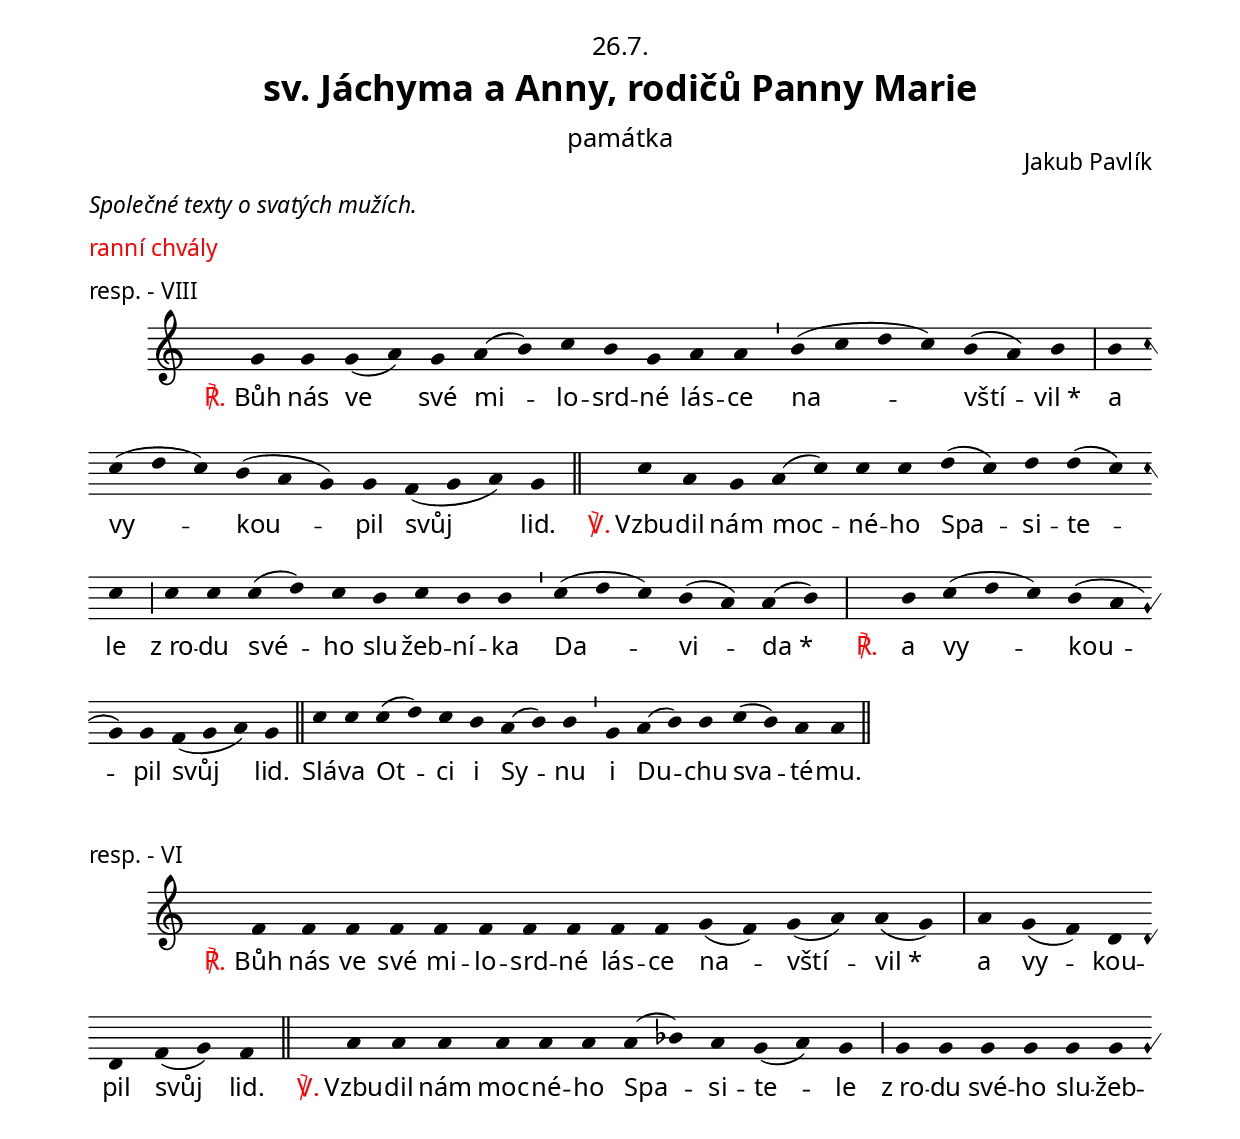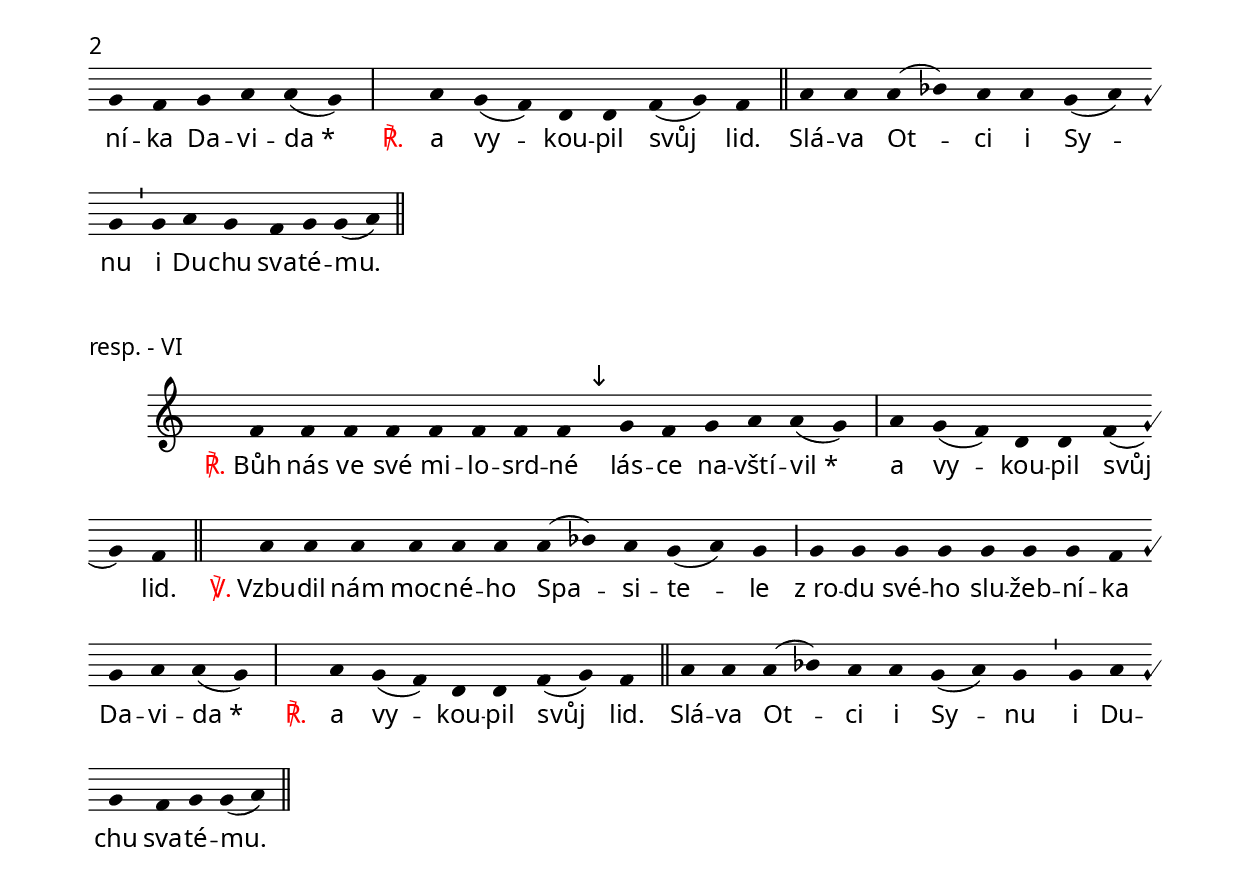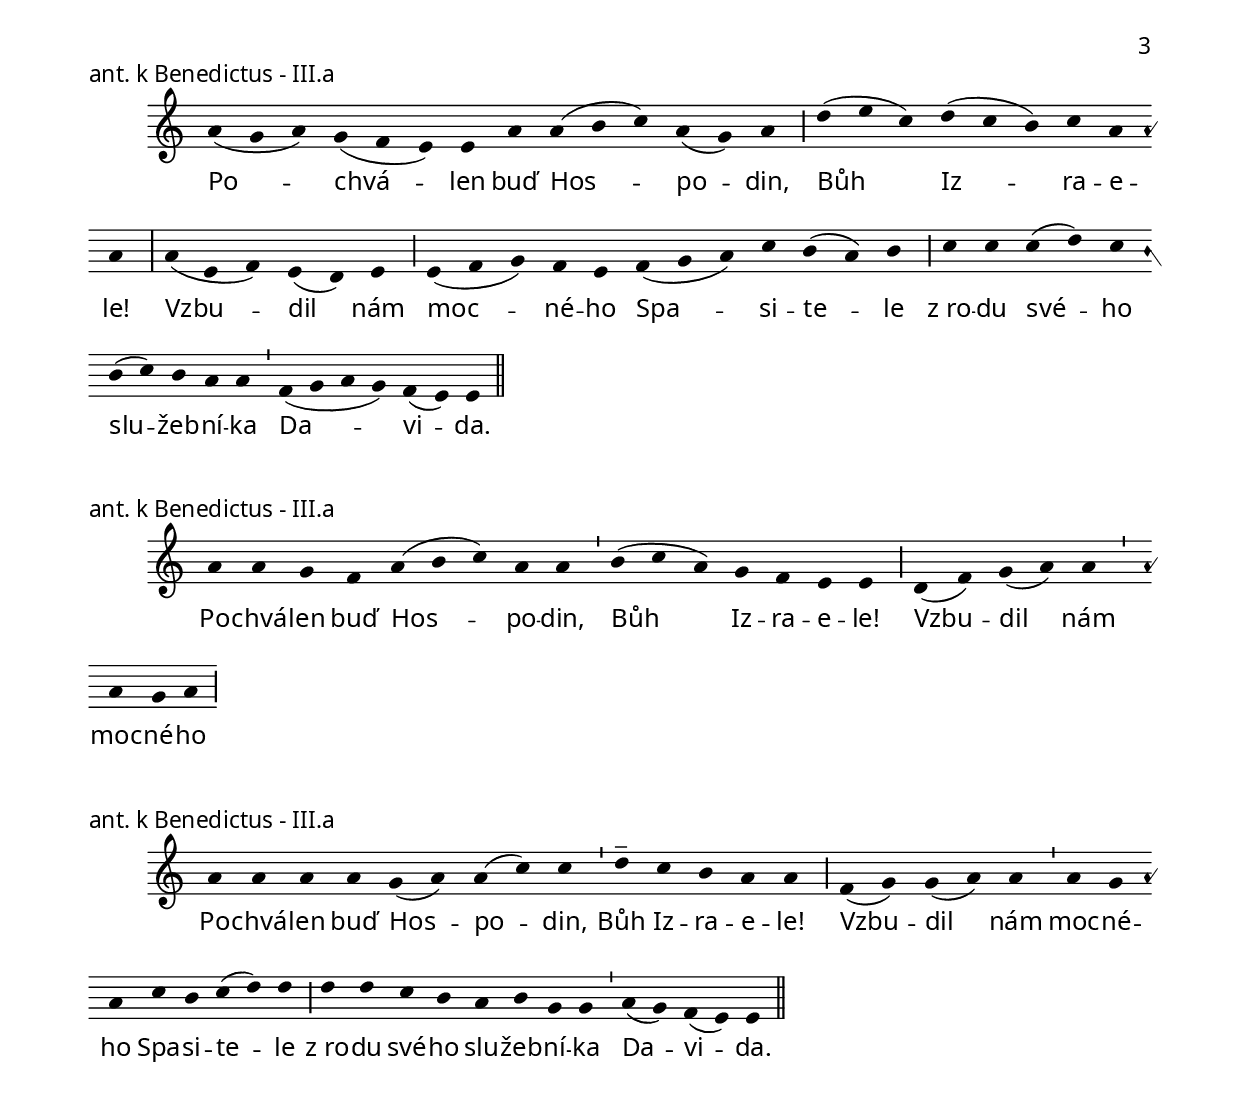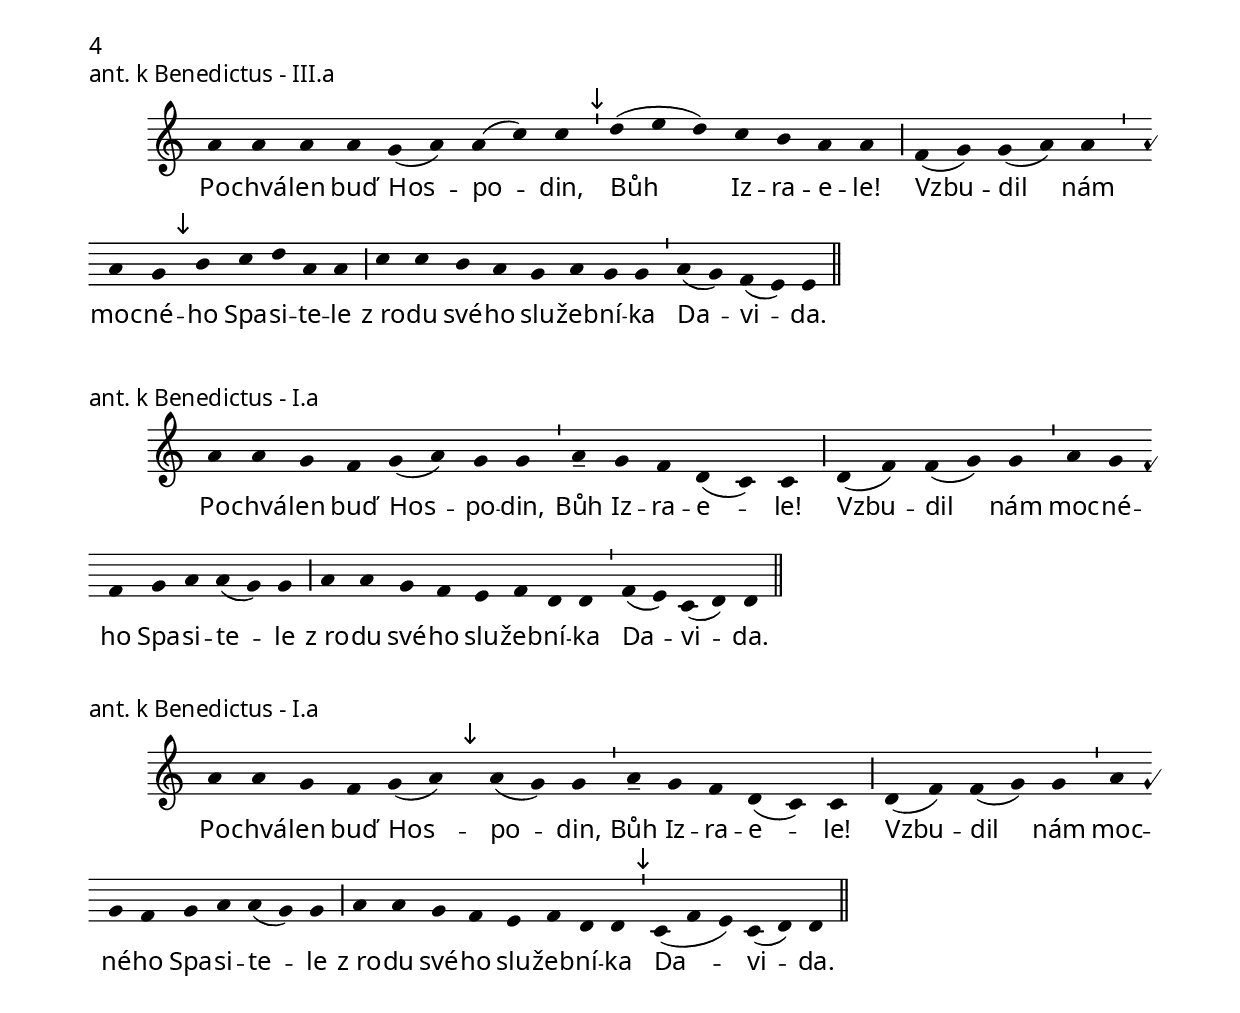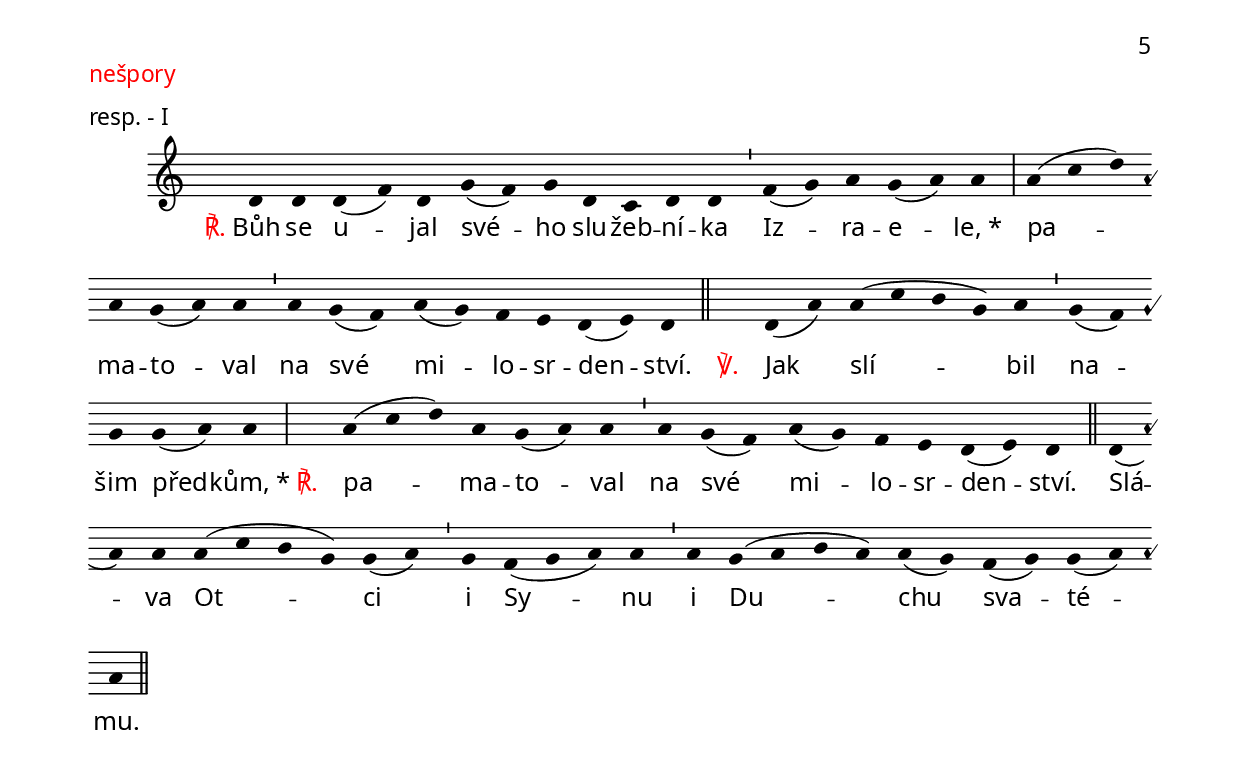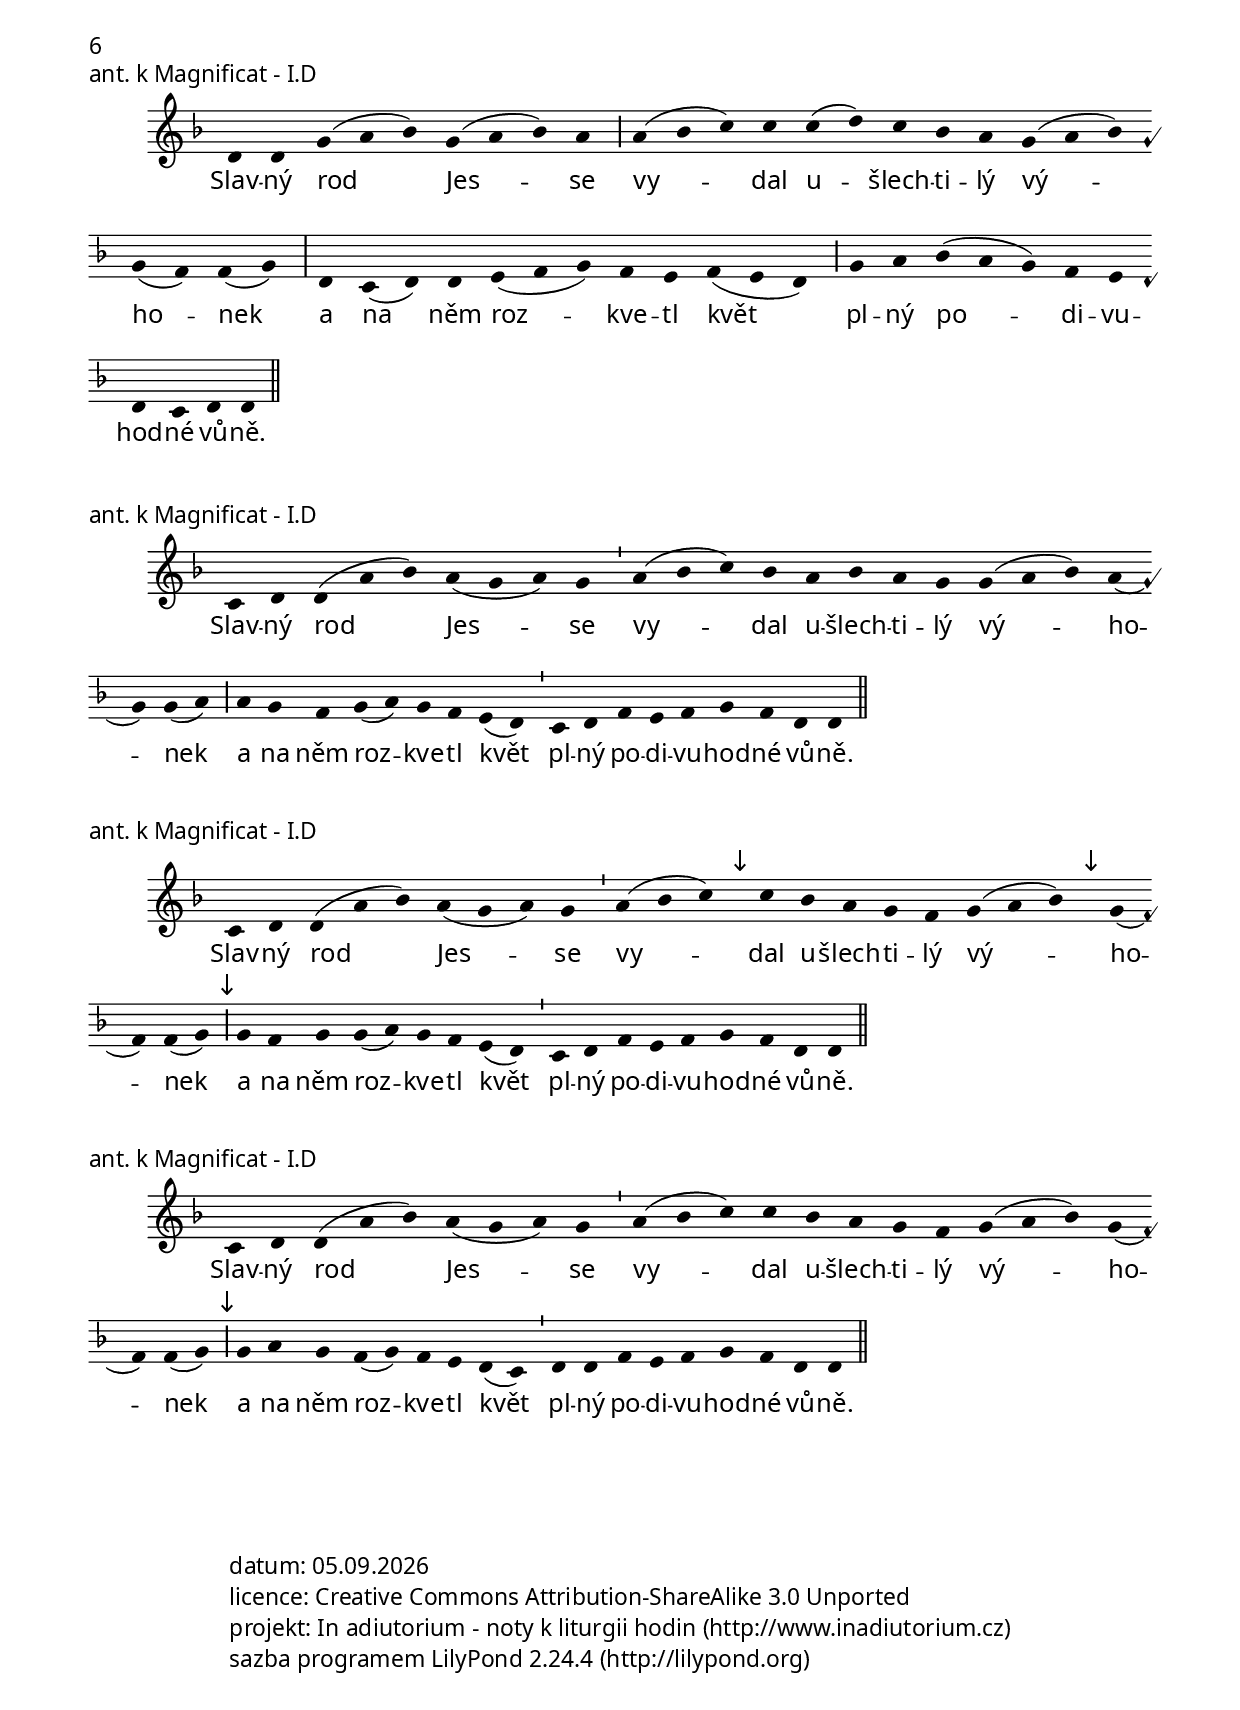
\version "2.15.40"

\include "../spolecne.ly"
\include "../dilyresponsorii.ly"

\header {
  title = \markup\titleSvatek
            "sv. Jáchyma a Anny, rodičů Panny Marie"
            památka
            26.7.
  composer = "Jakub Pavlík"
}

\markup\communia #'(#:muz)

\markup {\nadpisHodinka {"ranní chvály"}}

\score {
  \relative c'' {
    \choralniRezim

    % R
    \neviditelna g
    g4 g g( a) g a( b) c b g a a \barMin b( c d c) b( a) b \barMax
    b c( d c) b( a g) g f( g a) g \barFinalis
    % V
    \neviditelna c
    c4 a g a( c) c c d( c) d d( c) c \barMaior
    c c c( d) c b c b b \barMin c( d c) b( a) a( b) \barMax
    % R
    \neviditelna a
    b c( d c) b( a g) g f( g a) g \barFinalis
    % Slava
    c c c( d) c b a( b) b \barMin g a( b) b c( b) a a \barFinalis
  }
  \addlyrics {
    \Response Bůh nás ve své mi -- lo -- srd -- né lás -- ce na -- vští -- vil_*
    a vy -- kou -- pil svůj lid.
    \Verse Vzbu -- dil nám moc -- né -- ho Spa -- si -- te -- le
    z_ro -- du své -- ho slu -- žeb -- ní -- ka Da -- vi -- da_*
    \Response a vy -- kou -- pil svůj lid.
    \textRespDoxologie
  }
  \header {
    quid = "resp."
    modus = "VIII"
    id = "rch-r"
    piece = \markup {\sestavTitulekResp}
  }
}

\score {
  \relative c' {
    \choralniRezim

    % R
    \neviditelna f
    f4 f f f f f f f f f g( f) g( a) a( g) \barMax
    a g( f) d d f( g) f \barFinalis
    % V
    \neviditelna a
    a4 a a a a a a( bes) a g( a) g \barMaior
    g g g g g g g f g a a( g) \barMax
    % R
    \neviditelna a
    a g( f) d d f( g) f \barFinalis
    % Slava
    \respVIdoxologie \barFinalis
  }
  \addlyrics {
    \Response Bůh nás ve své mi -- lo -- srd -- né lás -- ce na -- vští -- vil_*
    a vy -- kou -- pil svůj lid.
    \Verse Vzbu -- dil nám moc -- né -- ho Spa -- si -- te -- le
    z_ro -- du své -- ho slu -- žeb -- ní -- ka Da -- vi -- da_*
    \Response a vy -- kou -- pil svůj lid.
    \textRespDoxologie
  }
  \header {
    quid = "resp."
    modus = "VI"
    id = "rch-r"
    piece = \markup {\sestavTitulekResp}
  }
}

\score {
  \relative c' {
    \choralniRezim

    % R
    \neviditelna f
    f4 f f f f f f f \mark\sipka g f g a a( g) \barMax
    a g( f) d d f( g) f \barFinalis
    % V
    \neviditelna a
    a4 a a a a a a( bes) a g( a) g \barMaior
    g g g g g g g f g a a( g) \barMax
    % R
    \neviditelna a
    a g( f) d d f( g) f \barFinalis
    % Slava
    \respVIdoxologie \barFinalis
  }
  \addlyrics {
    \Response Bůh nás ve své mi -- lo -- srd -- né lás -- ce na -- vští -- vil_*
    a vy -- kou -- pil svůj lid.
    \Verse Vzbu -- dil nám moc -- né -- ho Spa -- si -- te -- le
    z_ro -- du své -- ho slu -- žeb -- ní -- ka Da -- vi -- da_*
    \Response a vy -- kou -- pil svůj lid.
    \textRespDoxologie
  }
  \header {
    quid = "resp."
    modus = "VI"
    id = "rch-r"
    piece = \markup {\sestavTitulekResp}
  }
}

\pageBreak

\score {
  \relative c'' {
    \choralniRezim
    a4( g a) g( f e) e a a( b c) a( g) a \barMaior
    d( e c) d( c b) c a a \barMax
    a( e f) e( d) e \barMaior e( f g) f e f( g a) c b( a) b \barMaior
    c c c( d) c b( c) b a a \barMin f( g a g) f( e) e \barFinalis
  }
  \addlyrics {
    Po -- chvá -- len buď Hos -- po -- din, Bůh Iz -- ra -- e -- le!
    Vzbu -- dil nám moc -- né -- ho Spa -- si -- te -- le
    z_ro -- du své -- ho slu -- žeb -- ní -- ka Da -- vi -- da.
  }
  \header {
    quid = "ant. k Benedictus"
    modus = "III"
    differentia = "a"
    psalmus = ""
    id = "rch-aben"
    piece = \markup {\sestavTitulekBezZalmu}
  }
}

\score {
  \relative c'' {
    \choralniRezim
    a4 a g f a( b c) a a \barMin
    b( c a) g f e e \barMaior
    d( f) g( a) a \barMin a g a  \barMaior
  }
  \addlyrics {
    Po -- chvá -- len buď Hos -- po -- din, Bůh Iz -- ra -- e -- le!
    Vzbu -- dil nám moc -- né -- ho Spa -- si -- te -- le
    z_ro -- du své -- ho slu -- žeb -- ní -- ka Da -- vi -- da.
  }
  \header {
    quid = "ant. k Benedictus"
    modus = "III"
    differentia = "a"
    psalmus = ""
    id = "rch-aben"
    piece = \markup {\sestavTitulekBezZalmu}
  }
}

\score {
  \relative c'' {
    \choralniRezim
    a4 a a a g( a) a( c) c \barMin
    d-- c b a a \barMaior
    f( g) g( a) a \barMin
    a g a c b c( d) d \barMaior
    d d c b a b g g \barMin
    a( g) f( e) e \barFinalis
  }
  \addlyrics {
    Po -- chvá -- len buď Hos -- po -- din,
    Bůh Iz -- ra -- e -- le!
    Vzbu -- dil nám
    moc -- né -- ho Spa -- si -- te -- le
    z_ro -- du své -- ho slu -- žeb -- ní -- ka
    Da -- vi -- da.
  }
  \header {
    quid = "ant. k Benedictus"
    modus = "III"
    differentia = "a"
    psalmus = ""
    id = "rch-aben"
    piece = \markup {\sestavTitulekBezZalmu}
  }
}

\score {
  \relative c'' {
    \choralniRezim
    a4 a a a g( a) a( c) c \barMin
    \mark\sipka d( e d) c b a a \barMaior
    f( g) g( a) a \barMin
    a g \mark\sipka b c d a a \barMaior
    c c b a g a g g \barMin
    a( g) f( e) e \barFinalis
  }
  \addlyrics {
    Po -- chvá -- len buď Hos -- po -- din,
    Bůh Iz -- ra -- e -- le!
    Vzbu -- dil nám
    moc -- né -- ho Spa -- si -- te -- le
    z_ro -- du své -- ho slu -- žeb -- ní -- ka
    Da -- vi -- da.
  }
  \header {
    quid = "ant. k Benedictus"
    modus = "III"
    differentia = "a"
    psalmus = ""
    id = "rch-aben"
    piece = \markup {\sestavTitulekBezZalmu}
  }
}

\score {
  \relative c'' {
    \choralniRezim
    a4 a g f g( a) g g \barMin
    a-- g f d( c) c \barMaior
    d( f) f( g) g \barMin
    a g f g a a( g) g \barMaior
    a a g f e f d d \barMin
    f( e) c( d) d \barFinalis
  }
  \addlyrics {
    Po -- chvá -- len buď Hos -- po -- din,
    Bůh Iz -- ra -- e -- le!
    Vzbu -- dil nám
    moc -- né -- ho Spa -- si -- te -- le
    z_ro -- du své -- ho slu -- žeb -- ní -- ka
    Da -- vi -- da.
  }
  \header {
    quid = "ant. k Benedictus"
    modus = "I"
    differentia = "a"
    psalmus = ""
    id = "rch-aben"
    piece = \markup {\sestavTitulekBezZalmu}
  }
}

\score {
  \relative c'' {
    \choralniRezim
    a4 a g f g( a) \mark\sipka a( g) g \barMin
    a-- g f d( c) c \barMaior
    d( f) f( g) g \barMin
    a g f g a a( g) g \barMaior
    a a g f e f d d \barMin
    \mark\sipka c( f e) c( d) d \barFinalis
  }
  \addlyrics {
    Po -- chvá -- len buď Hos -- po -- din,
    Bůh Iz -- ra -- e -- le!
    Vzbu -- dil nám
    moc -- né -- ho Spa -- si -- te -- le
    z_ro -- du své -- ho slu -- žeb -- ní -- ka
    Da -- vi -- da.
  }
  \header {
    quid = "ant. k Benedictus"
    modus = "I"
    differentia = "a"
    psalmus = ""
    id = "rch-aben"
    piece = \markup {\sestavTitulekBezZalmu}
  }
}

\pageBreak

\markup {\nadpisHodinka {"nešpory"}}

\score {
  \relative c' {
    \choralniRezim

    % R
    \neviditelna d
    d4 d d( f) d g( f) g d c d d \barMin f( g) a g( a) a \barMax
    a( c d) a g( a) a \barMin a g( f) a( g) f e d( e) d \barFinalis
    % V
    \neviditelna a
    d4( a') a( c b g) a \barMin g( f) g g( a) a \barMax
    % R
    \neviditelna a
    a( c d) a g( a) a \barMin a g( f) a( g) f e d( e) d \barFinalis
    % Slava
    d( a') a a( c b g) g( a) \barMin g f( g a) a \barMin a g( a b a) a( g) f( g) g( a) a \barFinalis
  }
  \addlyrics {
    \Response Bůh se u -- jal své -- ho slu -- žeb -- ní -- ka Iz -- ra -- e -- le,_*
    pa -- ma -- to -- val na své mi -- lo -- sr -- den -- ství.
    \Verse Jak slí -- bil na -- šim před -- kům,_*
    \Response pa -- ma -- to -- val na své mi -- lo -- sr -- den -- ství.
    \textRespDoxologie
  }
  \header {
    quid = "resp."
    modus = "I"
    id = "ne-r"
    piece = \markup {\sestavTitulekResp}
  }
}

\pageBreak

\score {
  \relative c' {
    \choralniRezim
    \key f \major
    d4 d g( a bes) g( a bes) a \barMaior
    a( bes c) c c( d) c bes a g( a bes) g( f) f( g) \barMax
    d c( d) d e( f g) f e f( e d) \barMaior
    g a bes( a g) f e d c d d \barFinalis
  }
  \addlyrics {
    Slav -- ný rod Jes -- se
    vy -- dal u -- šlech -- ti -- lý vý -- ho -- nek
    a na něm roz -- kve -- tl květ
    pl -- ný po -- di -- vu -- hod -- né vů -- ně.
  }
  \header {
    quid = "ant. k Magnificat"
    modus = "I"
    differentia = "D"
    psalmus = ""
    id = "ne-amag"
    piece = \markup {\sestavTitulekBezZalmu}
  }
}

\score {
  \relative c' {
    \choralniRezim
    \key f \major
    c4 d d( a' bes) a( g a) g \barMin
    a( bes c) bes a bes a g g( a bes) a( g) g( a) \barMaior
    a g f g( a) g f e( d) \barMin
    c d f e f g f d d \barFinalis
  }
  \addlyrics {
    Slav -- ný rod Jes -- se
    vy -- dal u -- šlech -- ti -- lý vý -- ho -- nek
    a na něm roz -- kve -- tl květ
    pl -- ný po -- di -- vu -- hod -- né vů -- ně.
  }
  \header {
    quid = "ant. k Magnificat"
    modus = "I"
    differentia = "D"
    psalmus = ""
    id = "ne-amag"
    piece = \markup {\sestavTitulekBezZalmu}
  }
}

\score {
  \relative c' {
    \choralniRezim
    \key f \major
    c4 d d( a' bes) a( g a) g \barMin
    a( bes c) \mark\sipka c bes a g f g( a bes) \mark\sipka g( f) f( g) \barMaior
    \mark\sipka g f g g( a) g f e( d) \barMin
    c d f e f g f d d \barFinalis
  }
  \addlyrics {
    Slav -- ný rod Jes -- se
    vy -- dal u -- šlech -- ti -- lý vý -- ho -- nek
    a na něm roz -- kve -- tl květ
    pl -- ný po -- di -- vu -- hod -- né vů -- ně.
  }
  \header {
    quid = "ant. k Magnificat"
    modus = "I"
    differentia = "D"
    psalmus = ""
    id = "ne-amag"
    piece = \markup {\sestavTitulekBezZalmu}
  }
}

\score {
  \relative c' {
    \choralniRezim
    \key f \major
    c4 d d( a' bes) a( g a) g \barMin
    a( bes c) c bes a g f g( a bes) g( f) f( g) \barMaior
    \mark\sipka g a g f( g) f e d( c) \barMin
    d d f e f g f d d \barFinalis
  }
  \addlyrics {
    Slav -- ný rod Jes -- se
    vy -- dal u -- šlech -- ti -- lý vý -- ho -- nek
    a na něm roz -- kve -- tl květ
    pl -- ný po -- di -- vu -- hod -- né vů -- ně.
  }
  \header {
    quid = "ant. k Magnificat"
    modus = "I"
    differentia = "D"
    psalmus = ""
    id = "ne-amag"
    piece = \markup {\sestavTitulekBezZalmu}
  }
}